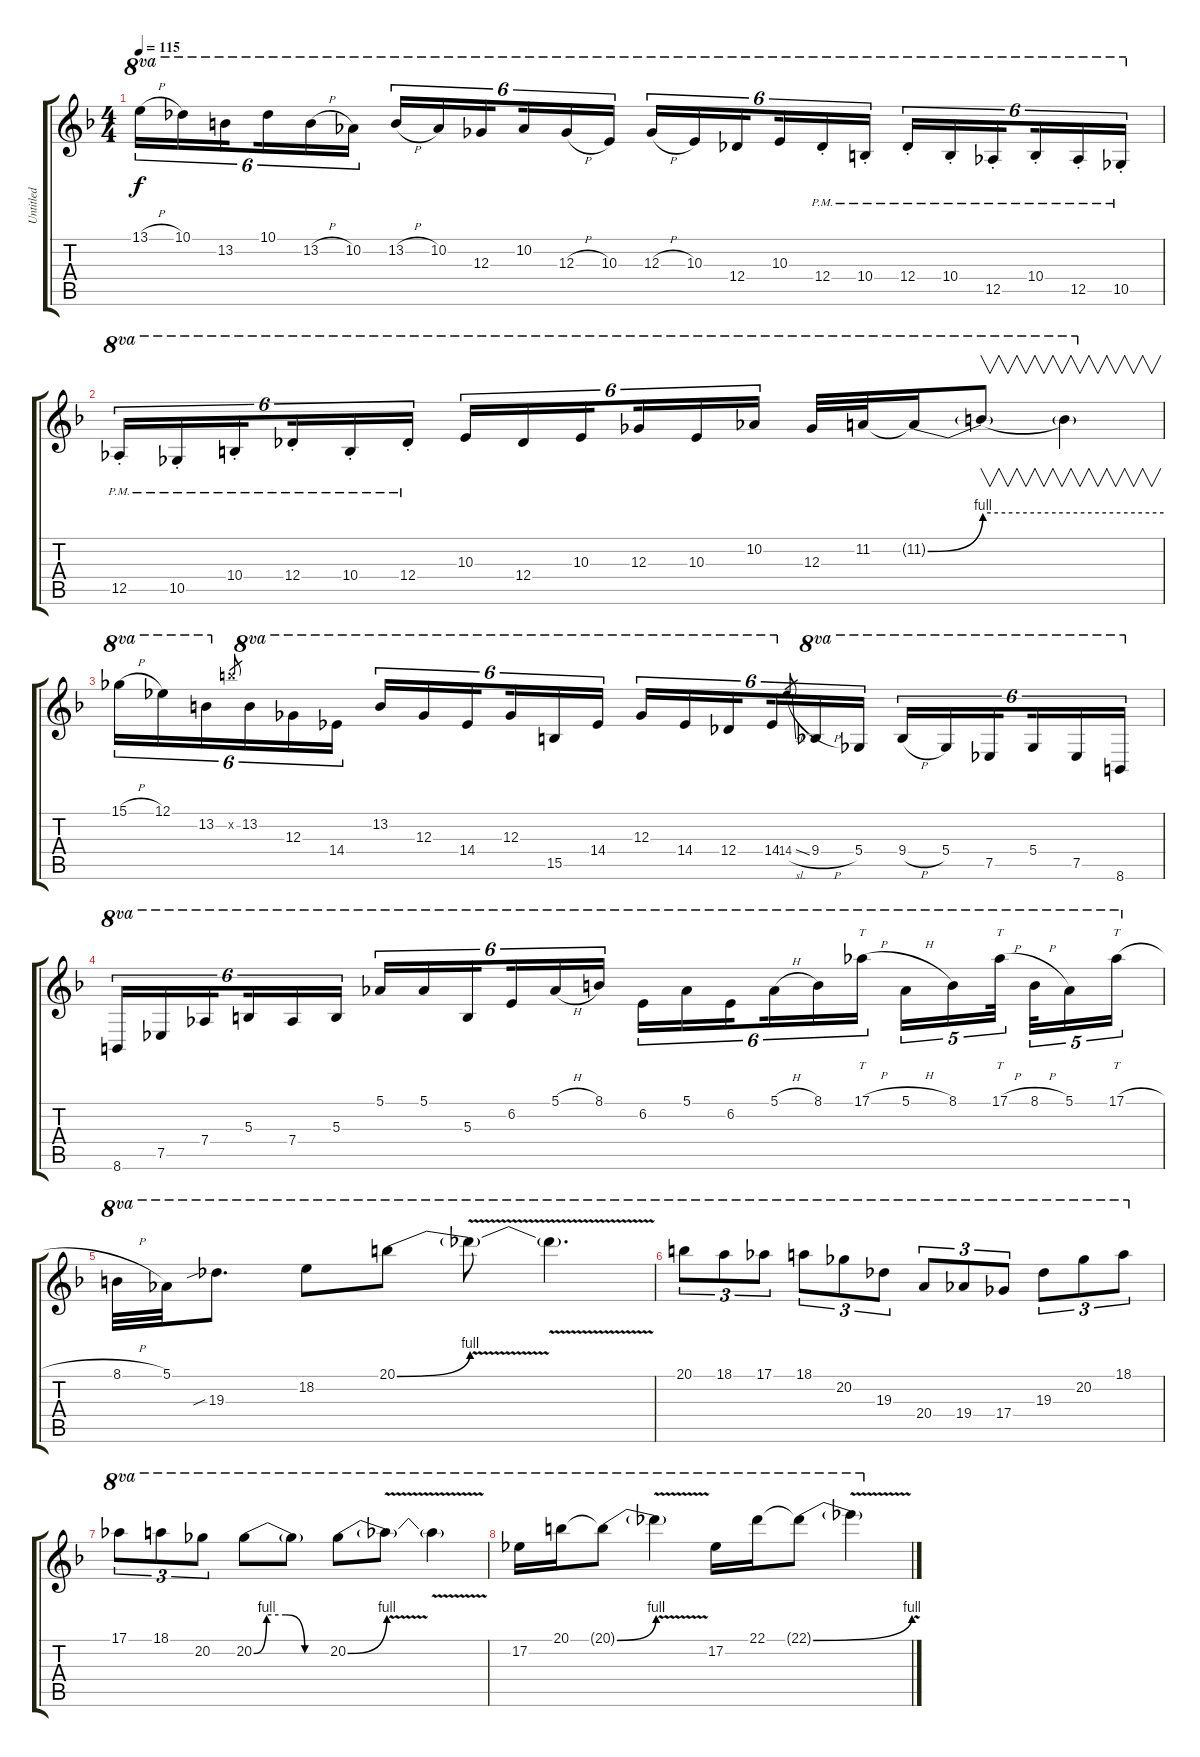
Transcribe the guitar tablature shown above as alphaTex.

\track ("Untitled" "Untitled") {instrument distortionguitar}
\staff {score tabs}
\tuning (Eb4 Bb3 Gb3 Db3 Ab2 Eb2) {hide}
\ts (4 4)
\tempo 115
\clef g2
\ks f
13.1{h}.16{tu (6 4) ot 8va dy f} 10.1.16{tu (6 4) ot 8va} 13.2.16{tu (6 4) ot 8va beam splitsecondary} 10.1.16{tu (6 4) ot 8va} 13.2{h}.16{tu (6 4) ot 8va} 10.2.16{tu (6 4) ot 8va} 13.2{h}.16{tu (6 4) ot 8va} 10.2.16{tu (6 4) ot 8va} 12.3.16{tu (6 4) ot 8va beam splitsecondary} 10.2.16{tu (6 4) ot 8va} 12.3{h}.16{tu (6 4) ot 8va} 10.3.16{tu (6 4) ot 8va} 12.3{h}.16{tu (6 4) ot 8va} 10.3.16{tu (6 4) ot 8va} 12.4.16{tu (6 4) ot 8va beam splitsecondary} 10.3.16{tu (6 4) ot 8va} 12.4{pm st}.16{tu (6 4) ot 8va} 10.4{pm st}.16{tu (6 4) ot 8va} 12.4{pm st}.16{tu (6 4) ot 8va} 10.4{pm st}.16{tu (6 4) ot 8va} 12.5{pm st}.16{tu (6 4) ot 8va beam splitsecondary} 10.4{pm st}.16{tu (6 4) ot 8va} 12.5{pm st}.16{tu (6 4) ot 8va} 10.5{pm st}.16{tu (6 4) ot 8va} |
12.5{pm st}.16{tu (6 4) ot 8va} 10.5{pm st}.16{tu (6 4) ot 8va} 10.4{pm st}.16{tu (6 4) ot 8va beam splitsecondary} 12.4{pm st}.16{tu (6 4) ot 8va} 10.4{pm st}.16{tu (6 4) ot 8va} 12.4{pm st}.16{tu (6 4) ot 8va} 10.3.16{tu (6 4) ot 8va} 12.4.16{tu (6 4) ot 8va} 10.3.16{tu (6 4) ot 8va beam splitsecondary} 12.3.16{tu (6 4) ot 8va} 10.3.16{tu (6 4) ot 8va} 10.2.16{tu (6 4) ot 8va} 12.3.32{ot 8va} 11.2.32{ot 8va} 11.2{be (bend 0 0 60 4) t}.16{ot 8va} 11.2{be (hold 0 4 60 4) t}.8{v ot 8va} 11.2{t}.4{v ot 8va} |
15.1{h}.16{tu (6 4) ot 8va} 12.1.16{tu (6 4) ot 8va} 13.2.16{tu (6 4) ot 8va} 13.2{x}.8{gr beam splitsecondary} 13.2.16{tu (6 4) ot 8va} 12.3.16{tu (6 4) ot 8va} 14.4.16{tu (6 4) ot 8va} 13.2.16{tu (6 4) ot 8va} 12.3.16{tu (6 4) ot 8va} 14.4.16{tu (6 4) ot 8va beam splitsecondary} 12.3.16{tu (6 4) ot 8va} 15.5.16{tu (6 4) ot 8va} 14.4.16{tu (6 4) ot 8va} 12.3.16{tu (6 4) ot 8va} 14.4.16{tu (6 4) ot 8va} 12.4.16{tu (6 4) ot 8va beam splitsecondary} 14.4.16{tu (6 4) ot 8va} 14.4{sl}.8{gr} 9.4{h}.16{tu (6 4) ot 8va} 5.4.16{tu (6 4) ot 8va} 9.4{h}.16{tu (6 4) ot 8va} 5.4.16{tu (6 4) ot 8va} 7.5.16{tu (6 4) ot 8va beam splitsecondary} 5.4.16{tu (6 4) ot 8va} 7.5.16{tu (6 4) ot 8va} 8.6.16{tu (6 4) ot 8va} |
8.6.16{tu (6 4) ot 8va} 7.5.16{tu (6 4) ot 8va} 7.4.16{tu (6 4) ot 8va beam splitsecondary} 5.3.16{tu (6 4) ot 8va} 7.4.16{tu (6 4) ot 8va} 5.3.16{tu (6 4) ot 8va} 5.1.16{tu (6 4) ot 8va} 5.1.16{tu (6 4) ot 8va} 5.3.16{tu (6 4) ot 8va beam splitsecondary} 6.2.16{tu (6 4) ot 8va} 5.1{h}.16{tu (6 4) ot 8va} 8.1.16{tu (6 4) ot 8va} 6.2.16{tu (6 4) ot 8va} 5.1.16{tu (6 4) ot 8va} 6.2.16{tu (6 4) ot 8va beam splitsecondary} 5.1{h}.16{tu (6 4) ot 8va} 8.1.16{tu (6 4) ot 8va} 17.1{h}.16{tt tu (6 4) ot 8va} 5.1{h}.16{tu (5 4) ot 8va} 8.1.16{tu (5 4) ot 8va} 17.1{h}.32{tt tu (5 4) ot 8va beam splitsecondary} 8.1{h}.32{tu (5 4) ot 8va} 5.1.16{tu (5 4) ot 8va} 17.1{h}.16{tt tu (5 4) ot 8va} |
8.1{h}.32{ot 8va} 5.1.32{ot 8va} 19.3{sib}.8{d ot 8va} 18.2.8{ot 8va} 20.1{be (bend 0 0 60 4)}.8{ot 8va} 20.1{v t}.8{ot 8va} 20.1{v t}.4{d ot 8va} |
20.1.8{tu (3 2) ot 8va} 18.1.8{tu (3 2) ot 8va} 17.1.8{tu (3 2) ot 8va} 18.1.8{tu (3 2) ot 8va} 20.2.8{tu (3 2) ot 8va} 19.3.8{tu (3 2) ot 8va} 20.4.8{tu (3 2) ot 8va} 19.4.8{tu (3 2) ot 8va} 17.4.8{tu (3 2) ot 8va} 19.3.8{tu (3 2) ot 8va} 20.2.8{tu (3 2) ot 8va} 18.1.8{tu (3 2) ot 8va} |
17.1.8{tu (3 2) ot 8va} 18.1.8{tu (3 2) ot 8va} 20.2.8{tu (3 2) ot 8va} 20.2{be (custom 0 0 10 4 25 4 40 0 60 0)}.8{ot 8va} 20.2{t}.8{ot 8va} 20.2{be (bend 0 0 60 4)}.8{ot 8va} 20.2{v t}.8{ot 8va} 20.2{v t}.4{ot 8va} |
17.2.16{ot 8va} 20.1.16{ot 8va} 20.1{be (bend 0 0 60 4) t}.8{ot 8va} 20.1{v t}.4{ot 8va} 17.2.16{ot 8va} 22.1.16{ot 8va} 22.1{be (bend 0 0 60 4) t}.8{ot 8va} 22.1{v t}.4{ot 8va}
